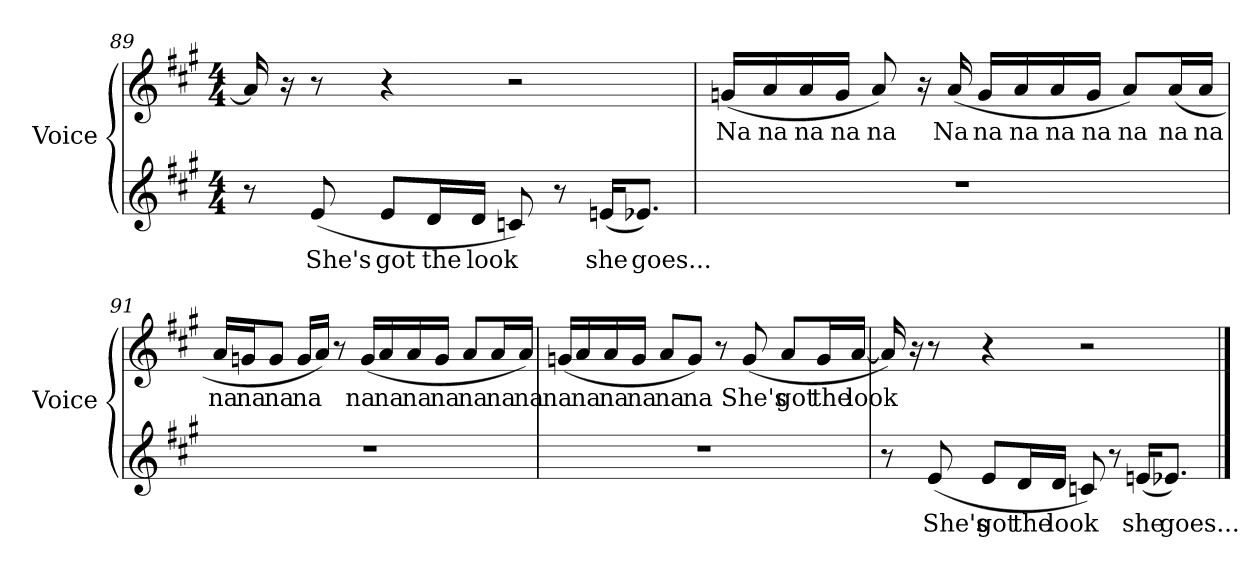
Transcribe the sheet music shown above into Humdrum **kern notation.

**kern	**text	**kern	**text
*part2	*part2	*part1	*part1
*staff2	*staff2	*staff1	*staff1
*I"Voice	*	*I"Voice	*
*I'Voice	*	*I'Voice	*
*clefG2	*	*clefG2	*
*k[f#c#g#]	*	*k[f#c#g#]	*
*A:	*	*A:	*
*M4/4	*	*M4/4	*
=89	=89	=89	=89
8r	.	16ai/]	.
.	.	16r	.
!	!LO:LY:b:color=#000000	!	!
(8ei/	She's	8r	.
!	!LO:LY:b:color=#000000	!	!
8ei/L	got	4r	.
!	!LO:LY:b:color=#000000	!	!
16di/L	the	.	.
!	!LO:LY:b:color=#000000	!	!
16di/JJ	look	.	.
8cni/)	.	2r	.
8r	.	.	.
!	!LO:LY:b:color=#000000	!	!
(16eni/KL	she	.	.
!	!LO:LY:b:color=#000000	!	!
8.e-Xi/J)	goes...	.	.
!!LO:LB:g=z
=90	=90	=90	=90
!	!	!	!LO:LY:b:color=#000000
1r	.	(16gni/LL	Na
!	!	!	!LO:LY:b:color=#000000
.	.	16ai/	na
!	!	!	!LO:LY:b:color=#000000
.	.	16ai/	na
!	!	!	!LO:LY:b:color=#000000
.	.	16gi/JJ	na
!	!	!	!LO:LY:b:color=#000000
.	.	8ai/)	na
.	.	16r	.
!	!	!	!LO:LY:b:color=#000000
.	.	(16ai/	Na
!	!	!	!LO:LY:b:color=#000000
.	.	16gi/LL	na
!	!	!	!LO:LY:b:color=#000000
.	.	16ai/	na
!	!	!	!LO:LY:b:color=#000000
.	.	16ai/	na
!	!	!	!LO:LY:b:color=#000000
.	.	16gi/JJ	na
!	!	!	!LO:LY:b:color=#000000
.	.	8ai/L)	na
!	!	!	!LO:LY:b:color=#000000
.	.	(16ai/L	na
!	!	!	!LO:LY:b:color=#000000
.	.	16ai/JJ	na
=91	=91	=91	=91
!	!	!	!LO:LY:b:color=#000000
1r	.	16ai/LL	na
!	!	!	!LO:LY:b:color=#000000
.	.	16gni/J	na
!	!	!	!LO:LY:b:color=#000000
.	.	8gi/J	na
!	!	!	!LO:LY:b:color=#000000
.	.	16gi/LL	na
.	.	16ai/JJ)	.
.	.	8r	.
!	!	!	!LO:LY:b:color=#000000
.	.	(16gi/LL	na
!	!	!	!LO:LY:b:color=#000000
.	.	16ai/	na
!	!	!	!LO:LY:b:color=#000000
.	.	16ai/	na
!	!	!	!LO:LY:b:color=#000000
.	.	16gi/JJ	na
!	!	!	!LO:LY:b:color=#000000
.	.	8ai/L	na
!	!	!	!LO:LY:b:color=#000000
.	.	16ai/L	na
!	!	!	!LO:LY:b:color=#000000
.	.	16ai/JJ)	na
!!LO:PB:g=z
=92	=92	=92	=92
!	!	!	!LO:LY:b:color=#000000
1r	.	(16gni/LL	na
!	!	!	!LO:LY:b:color=#000000
.	.	16ai/	na
!	!	!	!LO:LY:b:color=#000000
.	.	16ai/	na
!	!	!	!LO:LY:b:color=#000000
.	.	16gi/JJ	na
!	!	!	!LO:LY:b:color=#000000
.	.	8ai/L	na
!	!	!	!LO:LY:b:color=#000000
.	.	8gi/J)	na
.	.	8r	.
!	!	!	!LO:LY:b:color=#000000
.	.	(8gi/	She's
!	!	!	!LO:LY:b:color=#000000
.	.	8ai/L	got
!	!	!	!LO:LY:b:color=#000000
.	.	16gi/L	the
!	!	!	!LO:LY:b:color=#000000
.	.	[16ai/JJ	look
=93	=93	=93	=93
8r	.	16ai/])	.
.	.	16r	.
!	!LO:LY:b:color=#000000	!	!
(8ei/	She's	8r	.
!	!LO:LY:b:color=#000000	!	!
8ei/L	got	4r	.
!	!LO:LY:b:color=#000000	!	!
16di/L	the	.	.
!	!LO:LY:b:color=#000000	!	!
16di/JJ	look	.	.
8cni/)	.	2r	.
8r	.	.	.
!	!LO:LY:b:color=#000000	!	!
(16eni/KL	she	.	.
!	!LO:LY:b:color=#000000	!	!
8.e-Xi/J)	goes...	.	.
==	==	==	==
*-	*-	*-	*-
